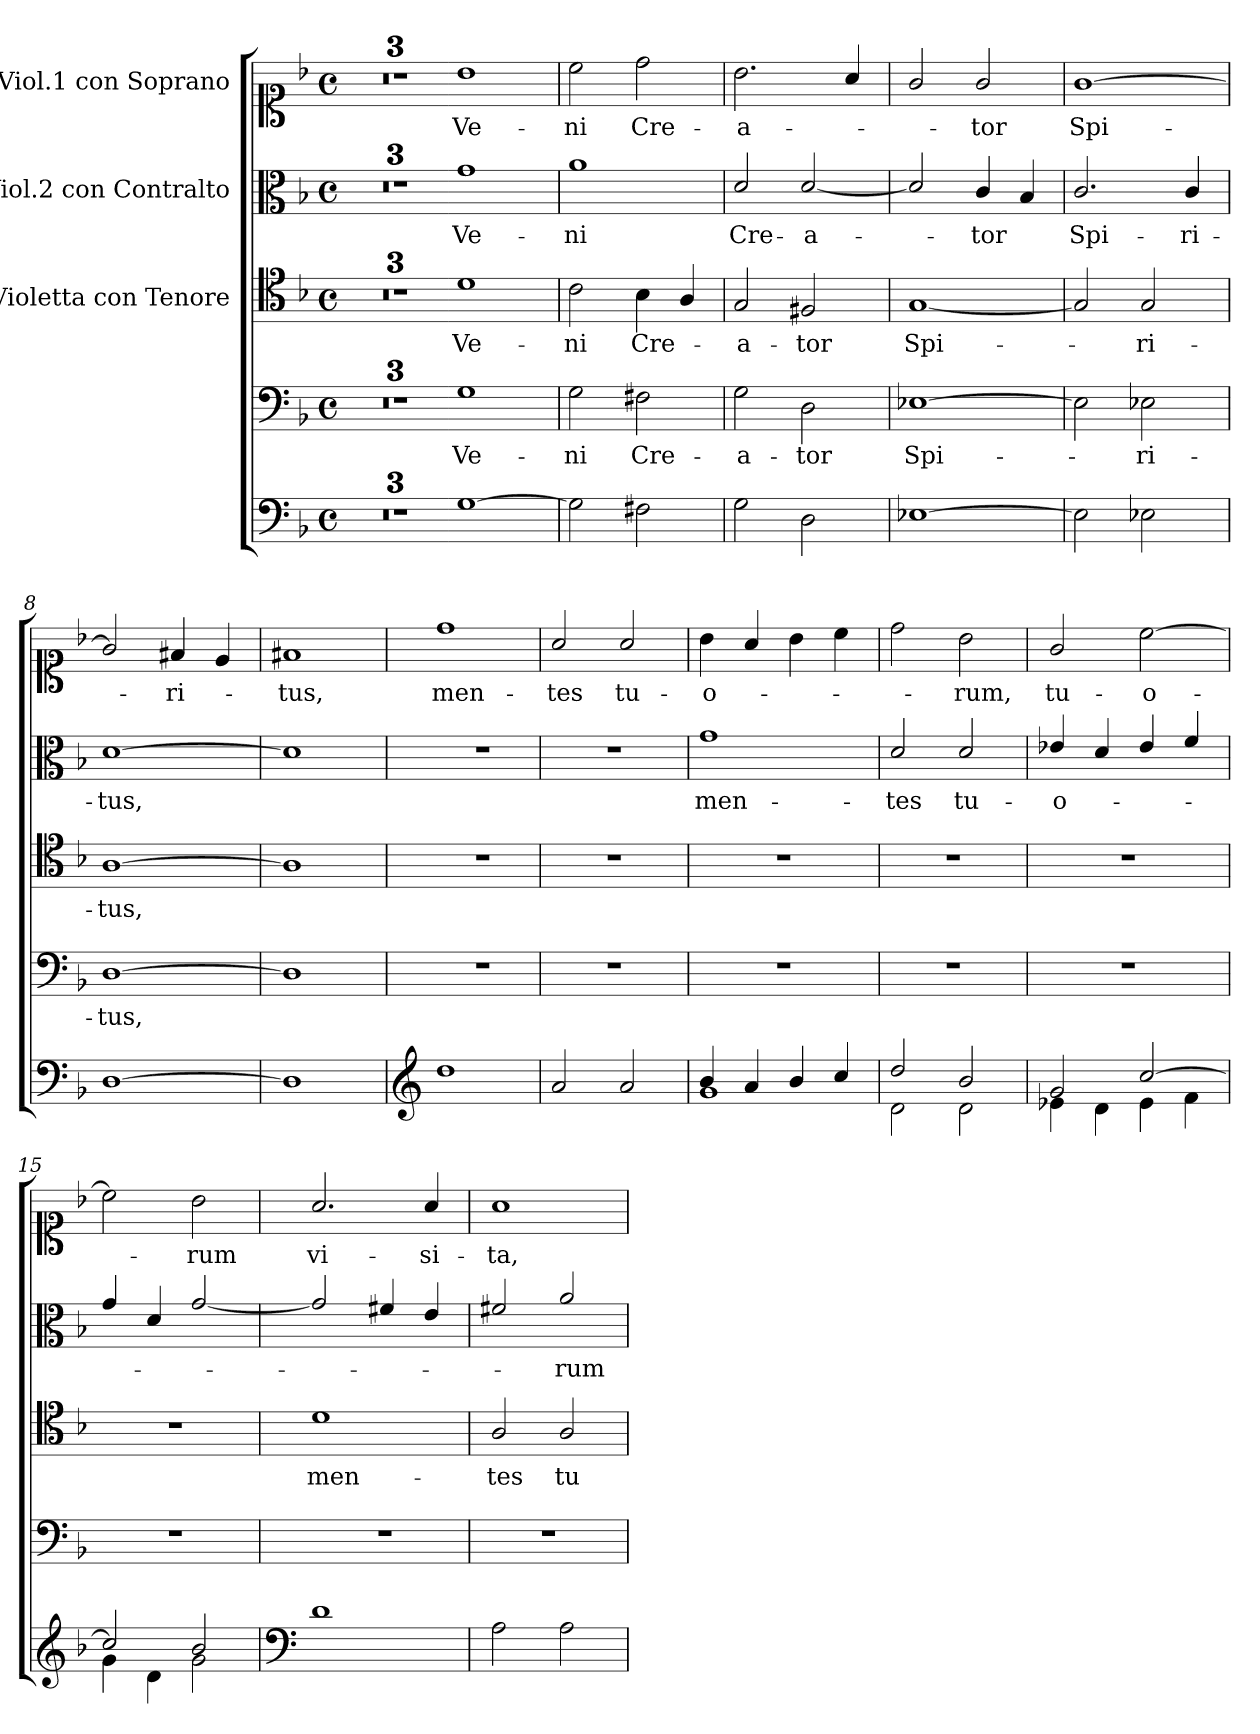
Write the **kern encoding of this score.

**kern	**kern	**text	**kern	**text	**kern	**text	**kern	**text
*part5	*part4	*part4	*part3	*part3	*part2	*part2	*part1	*part1
*staff5	*staff4	*staff4	*staff3	*staff3	*staff2	*staff2	*staff1	*staff1
*	*	*	*I"Violetta con Tenore	*	*I"Viol.2 con Contralto	*	*I"Viol.1 con Soprano	*
*clefF4	*clefF4	*	*clefC4	*	*clefC3	*	*clefC1	*
*k[b-]	*k[b-]	*	*k[b-]	*	*k[b-]	*	*k[b-]	*
*F:	*F:	*	*F:	*	*F:	*	*F:	*
*M4/4	*M4/4	*	*M4/4	*	*M4/4	*	*M4/4	*
*met(c)	*met(c)	*	*met(c)	*	*met(c)	*	*met(c)	*
=1	=1	=1	=1	=1	=1	=1	=1	=1
1ryy	1ryy	.	1ryy	.	1ryy	.	1ryy	.
=2	=2	=2	=2	=2	=2	=2	=2	=2
1r	1r	.	1r	.	1r	.	1r	.
=3	=3	=3	=3	=3	=3	=3	=3	=3
*	*	*	*clefGv2	*	*clefG2	*	*clefG2	*
1ryy	1ryy	.	1ryy	.	1ryy	.	1ryy	.
=3X1-	=3X1-	=3X1-	=3X1-	=3X1-	=3X1-	=3X1-	=3X1-	=3X1-
!	!	!LO:LY:b	!	!LO:LY:b	!	!LO:LY:b	!	!LO:LY:b
[1G	1G	Ve-	1d	Ve-	1g	Ve-	1b-	Ve-
=4	=4	=4	=4	=4	=4	=4	=4	=4
!	!	!LO:LY:b	!	!LO:LY:b	!	!LO:LY:b	!	!LO:LY:b
2G\]	2G\	-ni	2c\	-ni	1a	-ni	2cc\	-ni
!	!	!LO:LY:b	!	!LO:LY:b	!	!	!	!LO:LY:b
2F#X\	2F#X\	Cre-	4B-\	Cre-	.	.	2dd\	Cre-
.	.	.	4A/	.	.	.	.	.
=5	=5	=5	=5	=5	=5	=5	=5	=5
!	!	!LO:LY:b	!	!LO:LY:b	!	!LO:LY:b	!	!LO:LY:b
2G\	2G\	-a-	2G/	-a-	2d/	Cre-	2.b-\	-a-
!	!	!LO:LY:b	!	!LO:LY:b	!	!LO:LY:b	!	!
2D\	2D\	-tor	2F#X/	-tor	[2d/	-a-	.	.
.	.	.	.	.	.	.	4a/	.
=6	=6	=6	=6	=6	=6	=6	=6	=6
!	!	!LO:LY:b	!	!LO:LY:b	!	!	!	!
[1E-X	[1E-X	Spi-	[1G	Spi-	2d/]	.	2g/	.
!	!	!	!	!	!	!LO:LY:b	!	!LO:LY:b
.	.	.	.	.	4c/	-tor	2g/	-tor
.	.	.	.	.	4B-/	.	.	.
=7	=7	=7	=7	=7	=7	=7	=7	=7
!	!	!	!	!	!	!LO:LY:b	!	!LO:LY:b
2E-\]	2E-\]	.	2G/]	.	2.c/	Spi-	[1g	Spi-
!	!	!LO:LY:b	!	!LO:LY:b	!	!	!	!
2E-X\	2E-X\	-ri-	2G/	-ri-	.	.	.	.
!	!	!	!	!	!	!LO:LY:b	!	!
.	.	.	.	.	4c/	-ri-	.	.
!!LO:LB:g=z
=8	=8	=8	=8	=8	=8	=8	=8	=8
!	!	!LO:LY:b	!	!LO:LY:b	!	!LO:LY:b	!	!
[1D	[1D	-tus,	[1A	-tus,	[1d	-tus,	2g/]	.
!	!	!	!	!	!	!	!	!LO:LY:b
.	.	.	.	.	.	.	4f#X/	-ri-
.	.	.	.	.	.	.	4e/	.
=9	=9	=9	=9	=9	=9	=9	=9	=9
!	!	!	!	!	!	!	!	!LO:LY:b
1D]	1D]	.	1A]	.	1d]	.	1f#X	-tus,
=10	=10	=10	=10	=10	=10	=10	=10	=10
*clefG2	*	*	*	*	*	*	*	*
!	!	!	!	!	!	!	!	!LO:LY:b
1dd	1r	.	1r	.	1r	.	1dd	men-
=11	=11	=11	=11	=11	=11	=11	=11	=11
!	!	!	!	!	!	!	!	!LO:LY:b
2a/	1r	.	1r	.	1r	.	2a/	-tes
!	!	!	!	!	!	!	!	!LO:LY:b
2a/	.	.	.	.	.	.	2a/	tu-
=12	=12	=12	=12	=12	=12	=12	=12	=12
*^	*	*	*	*	*	*	*	*
!	!	!	!	!	!	!	!LO:LY:b	!	!LO:LY:b
4b-/	1g	1r	.	1r	.	1g	men-	4b-\	-o-
4a/	.	.	.	.	.	.	.	4a/	.
4b-/	.	.	.	.	.	.	.	4b-\	.
4cc/	.	.	.	.	.	.	.	4cc\	.
=13	=13	=13	=13	=13	=13	=13	=13	=13	=13
!	!	!	!	!	!	!	!LO:LY:b	!	!
2dd/	2d\	1r	.	1r	.	2d/	-tes	2dd\	.
!	!	!	!	!	!	!	!LO:LY:b	!	!LO:LY:b
2b-/	2d\	.	.	.	.	2d/	tu-	2b-\	-rum,
=14	=14	=14	=14	=14	=14	=14	=14	=14	=14
!	!	!	!	!	!	!	!LO:LY:b	!	!LO:LY:b
2g/	4e-X\	1r	.	1r	.	4e-X/	-o-	2g/	tu-
.	4d\	.	.	.	.	4d/	.	.	.
!	!	!	!	!	!	!	!	!	!LO:LY:b
[>2cc/	4e-\	.	.	.	.	4e-/	.	[2cc\	-o-
.	4f\	.	.	.	.	4f/	.	.	.
!!LO:PB:g=z
=15	=15	=15	=15	=15	=15	=15	=15	=15	=15
2cc/]	4g\	1r	.	1r	.	4g/	.	2cc\]	.
.	4d\	.	.	.	.	4d/	.	.	.
!	!	!	!	!	!	!	!	!	!LO:LY:b
2b-/	2g\	.	.	.	.	[2g/	.	2b-\	-rum
*v	*v	*	*	*	*	*	*	*	*
=16	=16	=16	=16	=16	=16	=16	=16	=16
*clefF4	*	*	*	*	*	*	*	*
*^	*	*	*	*	*	*	*	*
!	!	!	!	!	!LO:LY:b	!	!	!	!LO:LY:b
*v	*v	*	*	*	*	*	*	*	*
1d	1r	.	1d	men-	2g/]	.	2.a/	vi-
.	.	.	.	.	4f#X/	.	.	.
!	!	!	!	!	!	!	!	!LO:LY:b
.	.	.	.	.	4e/	.	4a/	-si-
=17	=17	=17	=17	=17	=17	=17	=17	=17
!	!	!	!	!LO:LY:b	!	!	!	!LO:LY:b
2A\	1r	.	2A/	-tes	2f#X/	.	1a	-ta,
!	!	!	!	!LO:LY:b	!	!LO:LY:b	!	!
2A\	.	.	2A/	tu-	2a/	-rum	.	.
=	=	=	=	=	=	=	=	=
*-	*-	*-	*-	*-	*-	*-	*-	*-
